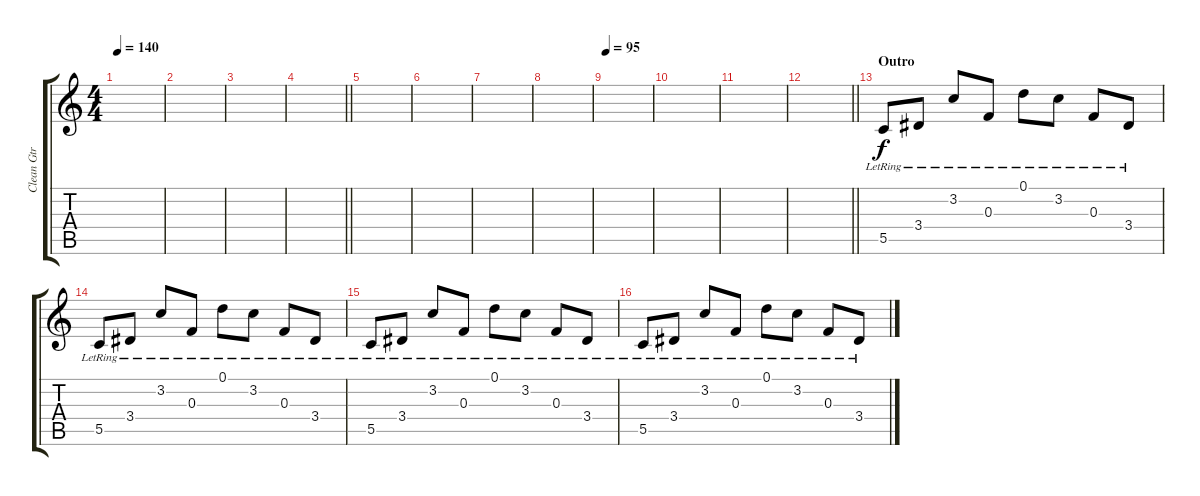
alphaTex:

\track ("Clean Gtr" "Clean Gtr") {instrument electricguitarclean}
\staff {score tabs}
\tuning (D4 A3 F3 C3 G2 C2) {hide}
\ts (4 4)
\tempo 140
\clef g2
\ks c
|
|
|
\barLineRight lightlight
|
|
|
|
|
\tempo 95
|
|
|
\barLineRight lightlight
|
\section ("" "Outro")
5.5{lr}.8 3.4{lr}.8 3.2{lr}.8 0.3{lr}.8 0.1{lr}.8 3.2{lr}.8 0.3{lr}.8 3.4{lr}.8 |
5.5{lr}.8 3.4{lr}.8 3.2{lr}.8 0.3{lr}.8 0.1{lr}.8 3.2{lr}.8 0.3{lr}.8 3.4{lr}.8 |
5.5{lr}.8 3.4{lr}.8 3.2{lr}.8 0.3{lr}.8 0.1{lr}.8 3.2{lr}.8 0.3{lr}.8 3.4{lr}.8 |
5.5{lr}.8 3.4{lr}.8 3.2{lr}.8 0.3{lr}.8 0.1{lr}.8 3.2{lr}.8 0.3{lr}.8 3.4{lr}.8
